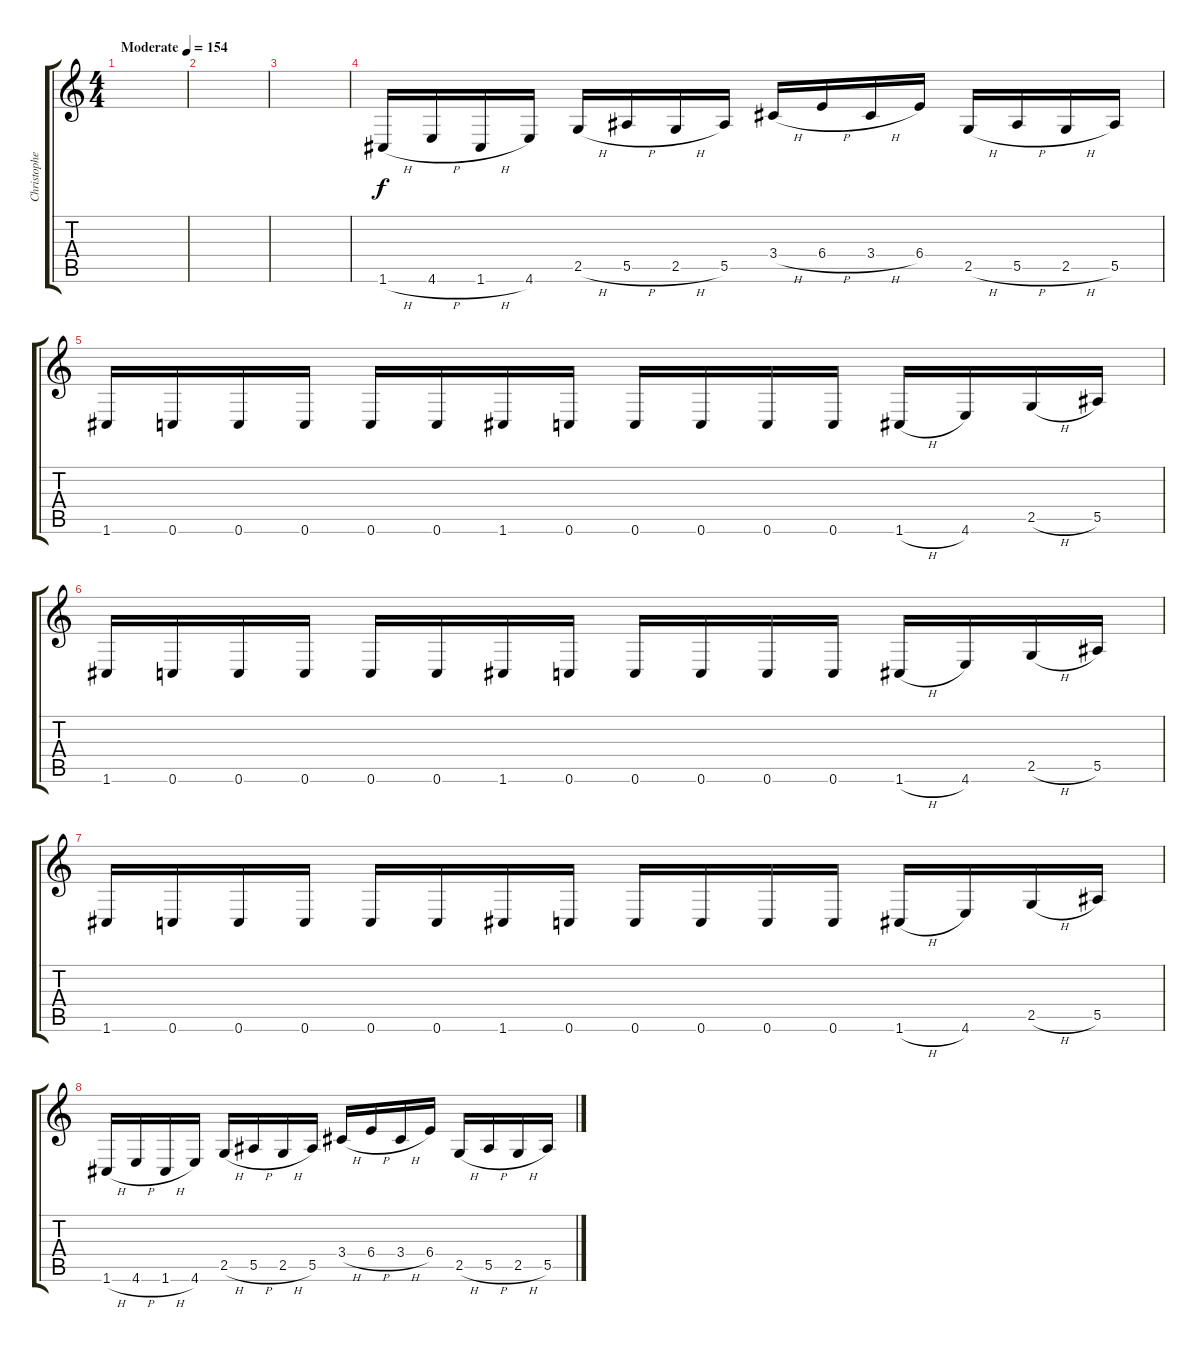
\track ("Christopher Amott" "Christophe") {instrument overdrivenguitar}
\staff {score tabs}
\tuning (C4 G3 Eb3 Bb2 F2 C2) {hide}
\ts (4 4)
\tempo (154 "Moderate")
\clef g2
\ks c
|
|
|
1.6{h}.16 4.6{h}.16 1.6{h}.16 4.6.16 2.5{h}.16 5.5{h}.16 2.5{h}.16 5.5.16 3.4{h}.16 6.4{h}.16 3.4{h}.16 6.4.16 2.5{h}.16 5.5{h}.16 2.5{h}.16 5.5.16 |
1.6.16 0.6.16 0.6.16 0.6.16 0.6.16 0.6.16 1.6.16 0.6.16 0.6.16 0.6.16 0.6.16 0.6.16 1.6{h}.16 4.6.16 2.5{h}.16 5.5.16 |
1.6.16 0.6.16 0.6.16 0.6.16 0.6.16 0.6.16 1.6.16 0.6.16 0.6.16 0.6.16 0.6.16 0.6.16 1.6{h}.16 4.6.16 2.5{h}.16 5.5.16 |
1.6.16 0.6.16 0.6.16 0.6.16 0.6.16 0.6.16 1.6.16 0.6.16 0.6.16 0.6.16 0.6.16 0.6.16 1.6{h}.16 4.6.16 2.5{h}.16 5.5.16 |
1.6{h}.16 4.6{h}.16 1.6{h}.16 4.6.16 2.5{h}.16 5.5{h}.16 2.5{h}.16 5.5.16 3.4{h}.16 6.4{h}.16 3.4{h}.16 6.4.16 2.5{h}.16 5.5{h}.16 2.5{h}.16 5.5.16
